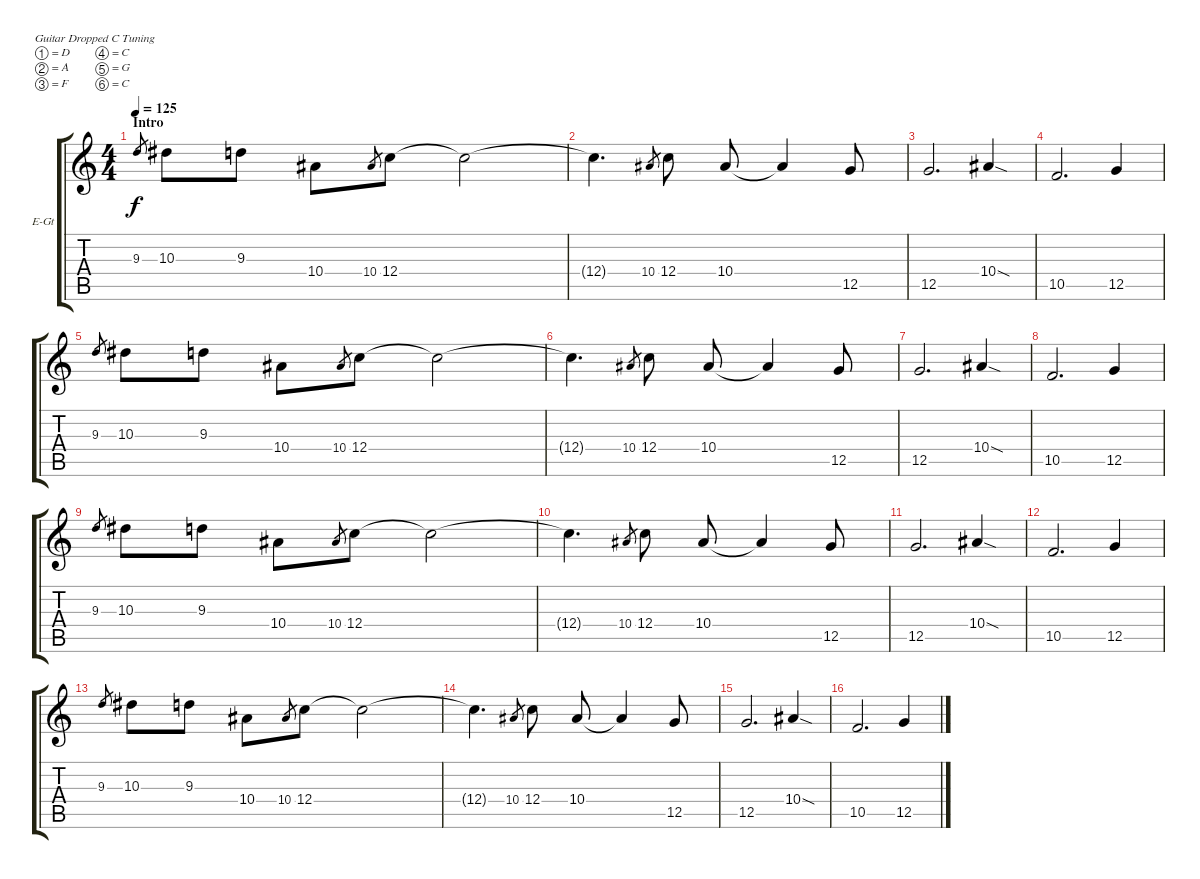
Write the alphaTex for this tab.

\defaultSystemsLayout 4
\bracketExtendMode groupsimilarinstruments
\firstSystemTrackNameOrientation horizontal
\otherSystemsTrackNameOrientation horizontal
\track ("Guitar 3" "E-Gt") {instrument distortionguitar}
\staff {score tabs}
\tuning (D4 A3 F3 C3 G2 C2)
\ts (4 4)
\section ("" "Intro")
\tempo 125
\clef g2
\ks c
9.3.8{gr dy f instrument distortionguitar} 10.3.8 9.3.8 10.4.8 10.4.8{gr} 12.4.8 12.4{t}.2 |
12.4{t}.4{d} 10.4.8{gr} 12.4.8 10.4.8 10.4{t}.4 12.5.8 |
12.5.2{d} 10.4{sod}.4 |
10.5.2{d} 12.5.4 |
9.3.8{gr} 10.3.8 9.3.8 10.4.8 10.4.8{gr} 12.4.8 12.4{t}.2 |
12.4{t}.4{d} 10.4.8{gr} 12.4.8 10.4.8 10.4{t}.4 12.5.8 |
12.5.2{d} 10.4{sod}.4 |
10.5.2{d} 12.5.4 |
9.3.8{gr} 10.3.8 9.3.8 10.4.8 10.4.8{gr} 12.4.8 12.4{t}.2 |
12.4{t}.4{d} 10.4.8{gr} 12.4.8 10.4.8 10.4{t}.4 12.5.8 |
12.5.2{d} 10.4{sod}.4 |
10.5.2{d} 12.5.4 |
9.3.8{gr} 10.3.8 9.3.8 10.4.8 10.4.8{gr} 12.4.8 12.4{t}.2 |
12.4{t}.4{d} 10.4.8{gr} 12.4.8 10.4.8 10.4{t}.4 12.5.8 |
12.5.2{d} 10.4{sod}.4 |
10.5.2{d} 12.5.4
